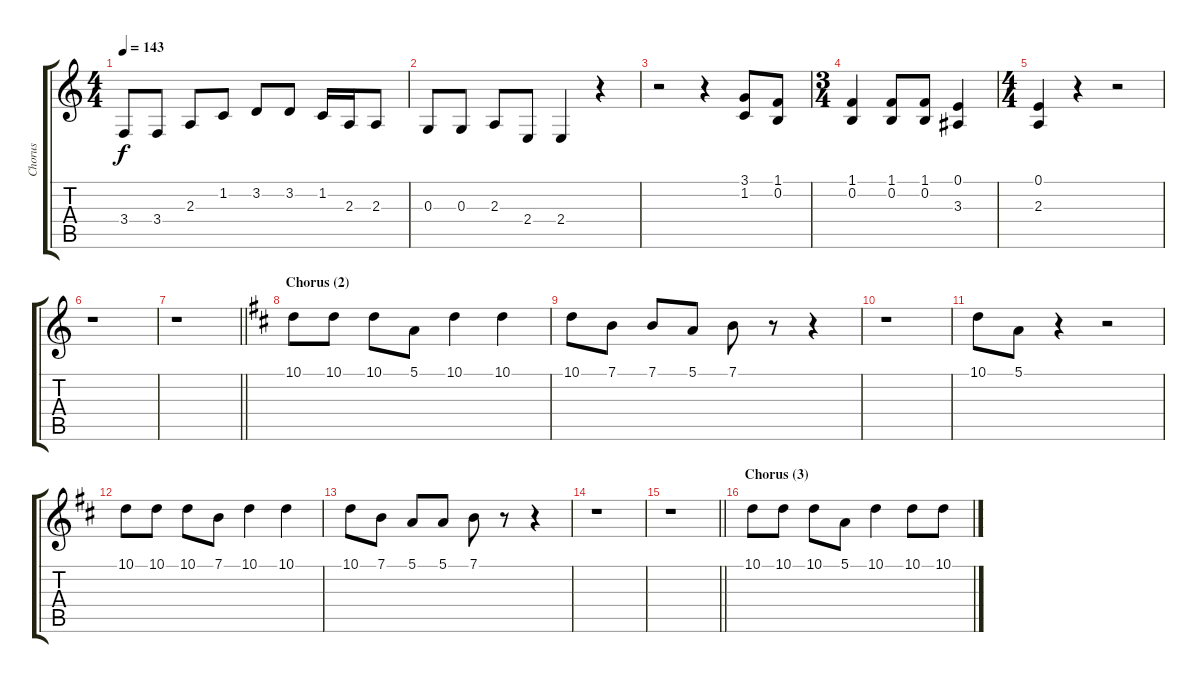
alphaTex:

\track ("Chorus" "Chorus") {instrument sopranosax}
\staff {score tabs}
\tuning (E4 B3 G3 D3 A2 E2) {hide}
\ts (4 4)
\tempo 143
\clef g2
\ks aminor
3.4.8{dy f} 3.4.8 2.3.8 1.2.8 3.2.8 3.2.8 1.2.16 2.3.16 2.3.8 |
0.3.8 0.3.8 2.3.8 2.4.8 2.4.4 r.4 |
r.2 r.4 (3.1 1.2).8 (1.1 0.2).8 |
\ts (3 4)
(1.1 0.2).4 (1.1 0.2).8 (1.1 0.2).8 (0.1 3.3).4 |
\ts (4 4)
(0.1 2.3).4 r.4 r.2 |
r.1 |
\barLineRight lightlight
r.1 |
\section ("" "Chorus (2)")
\ks d
10.1.8 10.1.8 10.1.8 5.1.8 10.1.4 10.1.4 |
10.1.8 7.1.8 7.1.8 5.1.8 7.1.8 r.8 r.4 |
r.1 |
10.1.8 5.1.8 r.4 r.2 |
10.1.8 10.1.8 10.1.8 7.1.8 10.1.4 10.1.4 |
10.1.8 7.1.8 5.1.8 5.1.8 7.1.8 r.8 r.4 |
r.1 |
\barLineRight lightlight
r.1 |
\section ("" "Chorus (3)")
10.1.8 10.1.8 10.1.8 5.1.8 10.1.4 10.1.8 10.1.8
